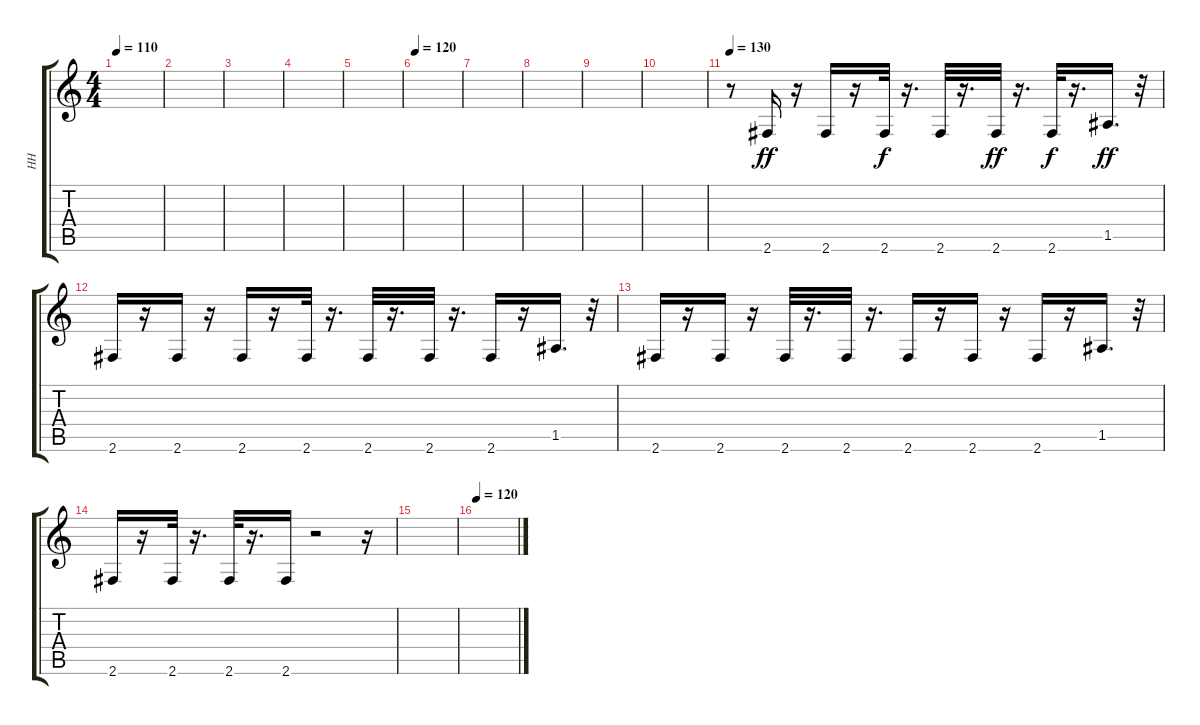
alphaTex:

\track ("HH" "HH") {instrument acousticguitarsteel}
\staff {score tabs}
\tuning (E4 B3 G3 D3 A2 E2) {hide}
\ts (4 4)
\tempo 110
\clef g2
\ks c
|
|
|
|
|
\tempo 120
|
|
|
|
|
\tempo 130
r.8 2.6.16{dy ff} r.16 2.6.16 r.16 2.6.32{dy f} r.16{d} 2.6.32 r.16{d} 2.6.32{dy ff} r.16{d} 2.6.32{dy f} r.16{d} 1.5.16{d dy ff} r.32 |
2.6.16 r.16 2.6.16 r.16 2.6.16 r.16 2.6.32 r.16{d} 2.6.32 r.16{d} 2.6.32 r.16{d} 2.6.16 r.16 1.5.16{d} r.32 |
2.6.16 r.16 2.6.16 r.16 2.6.32 r.16{d} 2.6.32 r.16{d} 2.6.16 r.16 2.6.16 r.16 2.6.16 r.16 1.5.16{d} r.32 |
2.6.16 r.16 2.6.32 r.16{d} 2.6.32 r.16{d} 2.6.16 r.2 r.16 |
|
\tempo 120
